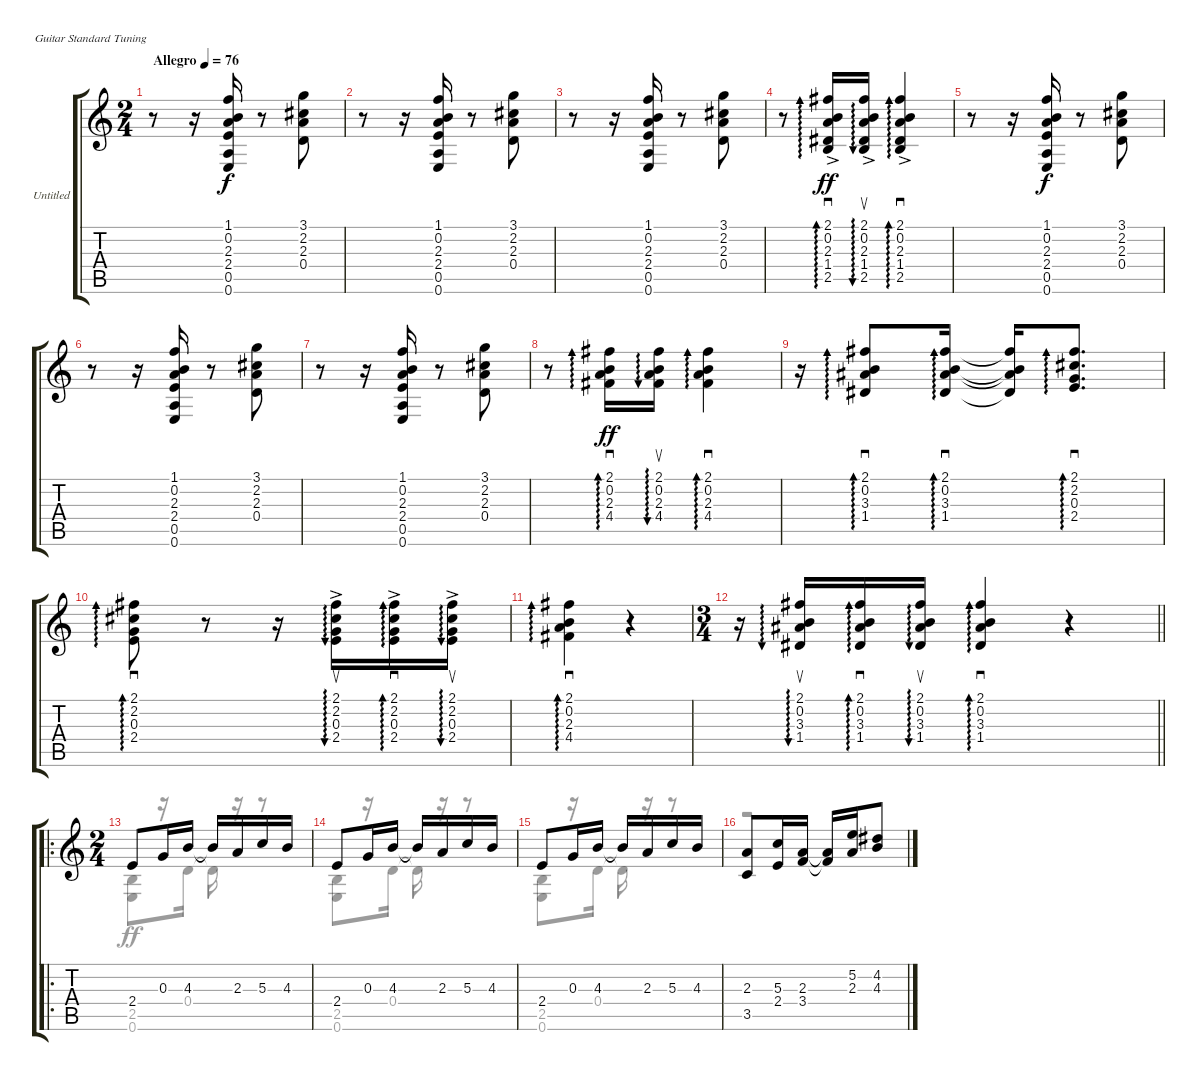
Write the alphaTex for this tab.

\bracketExtendMode groupsimilarinstruments
\firstSystemTrackNameOrientation horizontal
\otherSystemsTrackNameOrientation horizontal
\track ("Untitled" "Untitled") {instrument acousticguitarnylon}
\staff {score tabs}
\tuning (E4 B3 G3 D3 A2 E2)
\voice
\ts (2 4)
\tempo (76 "Allegro")
\clef g2
\ks c
r.8{dy f instrument acousticguitarnylon} r.16 (1.1 0.2 2.3 2.4 0.5 0.6).16 r.8 (3.1 2.2 2.3 0.4).8 |
r.8 r.16 (1.1 0.2 2.3 2.4 0.5 0.6).16 r.8 (3.1 2.2 2.3 0.4).8 |
r.8 r.16 (1.1 0.2 2.3 2.4 0.5 0.6).16 r.8 (3.1 2.2 2.3 0.4).8 |
r.8 (2.1{ac} 0.2{ac} 2.3{ac} 1.4{ac} 2.5{ac}).16{sd ad 0 dy ff} (2.1{ac} 0.2{ac} 2.3{ac} 1.4{ac} 2.5{ac}).16{su au 0} (2.1{ac} 0.2{ac} 2.3{ac} 1.4{ac} 2.5{ac}).4{sd ad 0} |
r.8 r.16 (1.1 0.2 2.3 2.4 0.5 0.6).16{dy f} r.8 (3.1 2.2 2.3 0.4).8 |
r.8 r.16 (1.1 0.2 2.3 2.4 0.5 0.6).16 r.8 (3.1 2.2 2.3 0.4).8 |
r.8 r.16 (1.1 0.2 2.3 2.4 0.5 0.6).16 r.8 (3.1 2.2 2.3 0.4).8 |
r.8 (2.1 0.2 2.3 4.4).16{sd ad 0 dy ff} (2.1 0.2 2.3 4.4).16{su au 0} (2.1 0.2 2.3 4.4).4{sd ad 0} |
r.16 (2.1 0.2 3.3 1.4).8{sd ad 0} (2.1 0.2 3.3 1.4).16{sd ad 0} (2.1{t} 0.2{t} 3.3{t} 1.4{t}).16 (2.1 2.2 0.3 2.4).8{d sd ad 0} |
(2.1 2.2 0.3 2.4).8{sd ad 0} r.8 r.16 (2.1{ac} 2.2{ac} 0.3{ac} 2.4{ac}).16{su au 0} (2.1{ac} 2.2{ac} 0.3{ac} 2.4{ac}).16{sd ad 0} (2.1{ac} 2.2{ac} 0.3{ac} 2.4{ac}).16{su au 0} |
(2.1 0.2 2.3 4.4).4{sd ad 0} r.4 |
\ts (3 4)
\barLineRight lightlight
r.16 (2.1 0.2 3.3 1.4).16{su au 0} (2.1 0.2 3.3 1.4).16{sd ad 0} (2.1 0.2 3.3 1.4).16{su au 0} (2.1 0.2 3.3 1.4).4{sd ad 0} r.4 |
\ro
\ts (2 4)
2.4.8 0.3.16 4.3.16 4.3{t}.16 2.3.16 5.3.16 4.3.16 |
2.4.8 0.3.16 4.3.16 4.3{t}.16 2.3.16 5.3.16 4.3.16 |
2.4.8 0.3.16 4.3.16 4.3{t}.16 2.3.16 5.3.16 4.3.16 |
(2.3 3.5).8 (5.3 2.4).16 (2.3 3.4).16 (2.3{t} 3.4{t}).16 (5.2 2.3).16 (4.2 4.3).8
\voice
\clef g2
\ottava regular
\simile none
\ks c
|
|
|
|
|
|
|
|
|
|
|
\barLineRight lightlight
|
(2.5 0.6).8 r.16 0.4.16 0.4{t}.16 r.16 r.8 |
(2.5 0.6).8 r.16 0.4.16 0.4{t}.16 r.16 r.8 |
(2.5 0.6).8 r.16 0.4.16 0.4{t}.16 r.16 r.8 |
r.1
